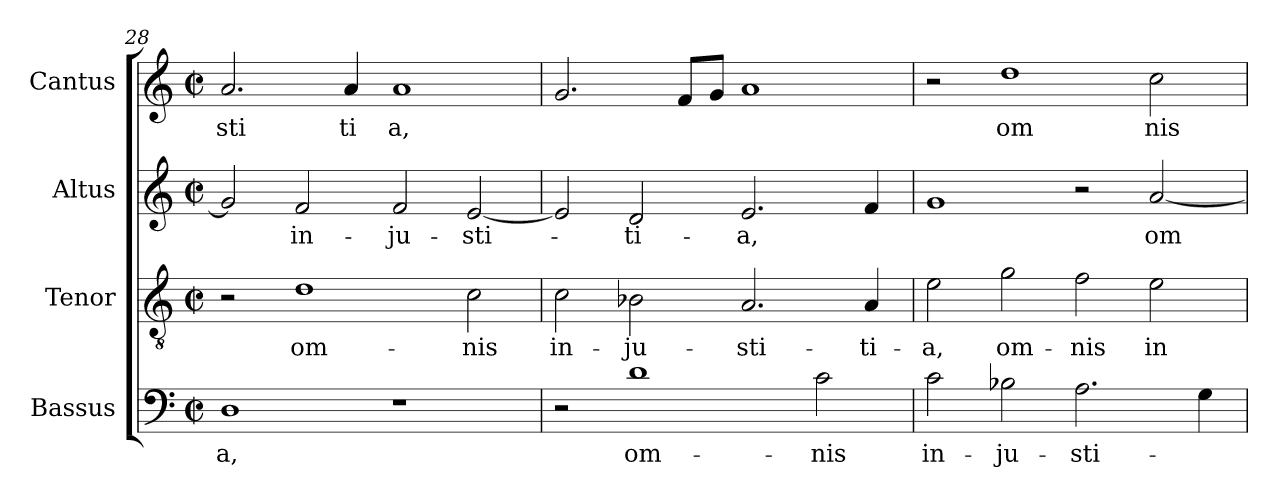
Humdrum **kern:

**kern	**text	**kern	**text	**kern	**text	**kern	**text
*part4	*part4	*part3	*part3	*part2	*part2	*part1	*part1
*staff4	*staff4	*staff3	*staff3	*staff2	*staff2	*staff1	*staff1
*I"Bassus	*	*I"Tenor	*	*I"Altus	*	*I"Cantus	*
*clefF4	*	*clefGv2	*	*clefG2	*	*clefG2	*
*M2/2	*	*M2/2	*	*M2/2	*	*M2/2	*
*met(c|)	*	*met(c|)	*	*met(c|)	*	*met(c|)	*
=28	=28	=28	=28	=28	=28	=28	=28
!	!LO:LY:b:cj	!	!	!	!	!	!LO:LY:b:cj
1D	-a,	2r	.	2g/]	.	2.a/	sti
!	!	!	!LO:LY:b:cj	!	!LO:LY:b:cj	!	!
.	.	1d	om-	2f/	in-	.	.
!	!	!	!	!	!	!	!LO:LY:b:cj
.	.	.	.	.	.	4a/	ti
!	!	!	!	!	!LO:LY:b:cj	!	!LO:LY:b:cj
1r	.	.	.	2f/	-ju-	1a	a,
!	!	!	!LO:LY:b:cj	!	!LO:LY:b	!	!
.	.	2c\	-nis	[<2e/	-sti-	.	.
=29	=29	=29	=29	=29	=29	=29	=29
!	!	!	!LO:LY:b:cj	!	!	!	!
2r	.	2c\	in-	2e/]	.	2.g/	.
!	!LO:LY:b:cj	!	!LO:LY:b:cj	!	!LO:LY:b:cj	!	!
1d	om-	2B-X\	-ju-	2d/	-ti-	.	.
.	.	.	.	.	.	8f/L	.
.	.	.	.	.	.	8g/J	.
!	!	!	!LO:LY:b:cj	!	!LO:LY:b:cj	!	!
.	.	2.A/	-sti-	2.e/	-a,	1a	.
!	!LO:LY:b:cj	!	!	!	!	!	!
2c\	-nis	.	.	.	.	.	.
!	!	!	!LO:LY:b:cj	!	!	!	!
.	.	4A/	-ti-	4f/	.	.	.
=30	=30	=30	=30	=30	=30	=30	=30
!	!LO:LY:b:cj	!	!LO:LY:b:cj	!	!	!	!
2c\	in-	2e\	-a,	1g	.	2r	.
!	!LO:LY:b:cj	!	!LO:LY:b:cj	!	!	!	!LO:LY:b:cj
2B-X\	-ju-	2g\	om-	.	.	1dd	om
!	!LO:LY:b	!	!LO:LY:b:cj	!	!	!	!
2.A\	-sti-	2f\	-nis	2r	.	.	.
!	!	!	!LO:LY:b:cj	!	!LO:LY:b	!	!LO:LY:b:cj
.	.	2e\	in-	[>2a/	om-	2cc\	nis
4G\	.	.	.	.	.	.	.
=	=	=	=	=	=	=	=
*-	*-	*-	*-	*-	*-	*-	*-
